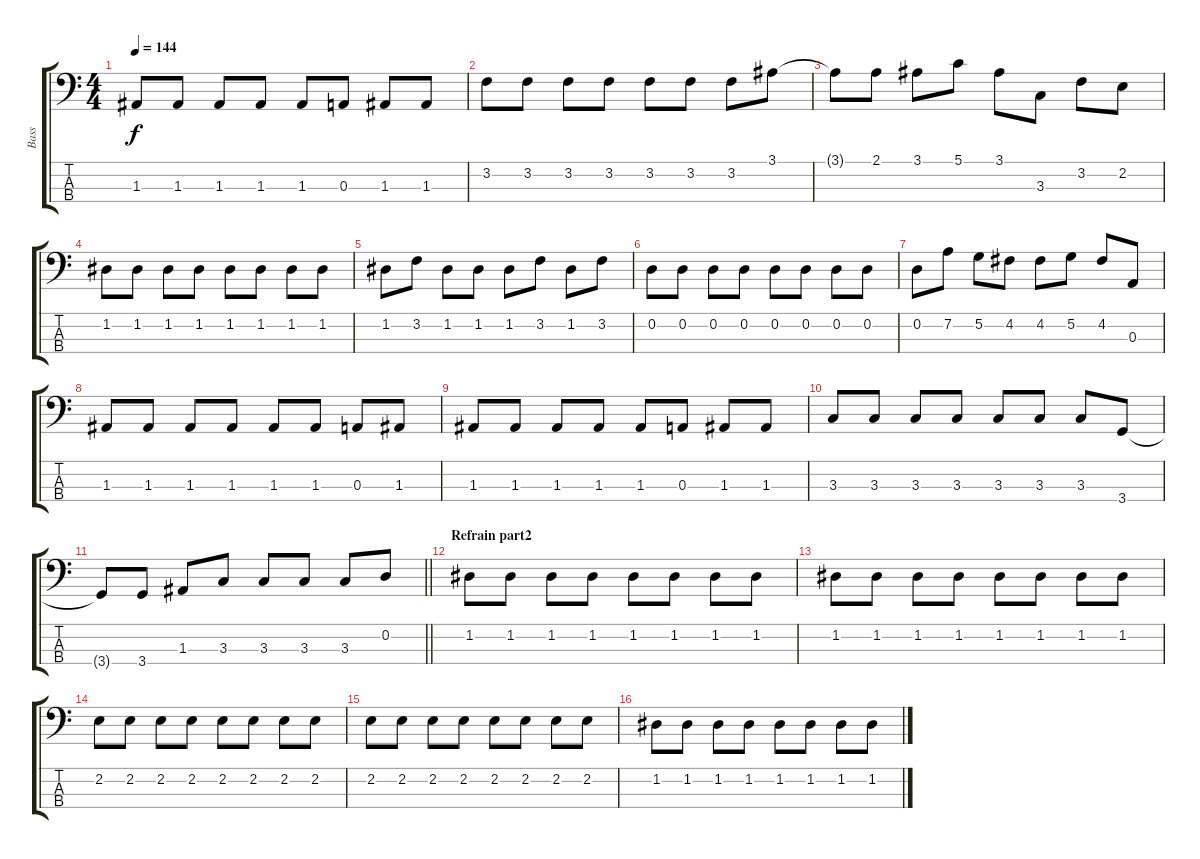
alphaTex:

\track ("Bass" "Bass") {instrument electricbassfinger}
\staff {score tabs}
\tuning (G2 D2 A1 E1) {hide}
\ts (4 4)
\tempo 144
\clef f4
\ks c
1.3.8{dy f} 1.3.8 1.3.8 1.3.8 1.3.8 0.3.8 1.3.8 1.3.8 |
3.2.8 3.2.8 3.2.8 3.2.8 3.2.8 3.2.8 3.2.8 3.1.8 |
3.1{t}.8 2.1.8 3.1.8 5.1.8 3.1.8 3.3.8 3.2.8 2.2.8 |
1.2.8 1.2.8 1.2.8 1.2.8 1.2.8 1.2.8 1.2.8 1.2.8 |
1.2.8 3.2.8 1.2.8 1.2.8 1.2.8 3.2.8 1.2.8 3.2.8 |
0.2.8 0.2.8 0.2.8 0.2.8 0.2.8 0.2.8 0.2.8 0.2.8 |
0.2.8 7.2.8 5.2.8 4.2.8 4.2.8 5.2.8 4.2.8 0.3.8 |
1.3.8 1.3.8 1.3.8 1.3.8 1.3.8 1.3.8 0.3.8 1.3.8 |
1.3.8 1.3.8 1.3.8 1.3.8 1.3.8 0.3.8 1.3.8 1.3.8 |
3.3.8 3.3.8 3.3.8 3.3.8 3.3.8 3.3.8 3.3.8 3.4.8 |
\barLineRight lightlight
3.4{t}.8 3.4.8 1.3.8 3.3.8 3.3.8 3.3.8 3.3.8 0.2.8 |
\section ("" "Refrain part2")
1.2.8 1.2.8 1.2.8 1.2.8 1.2.8 1.2.8 1.2.8 1.2.8 |
1.2.8 1.2.8 1.2.8 1.2.8 1.2.8 1.2.8 1.2.8 1.2.8 |
2.2.8 2.2.8 2.2.8 2.2.8 2.2.8 2.2.8 2.2.8 2.2.8 |
2.2.8 2.2.8 2.2.8 2.2.8 2.2.8 2.2.8 2.2.8 2.2.8 |
1.2.8 1.2.8 1.2.8 1.2.8 1.2.8 1.2.8 1.2.8 1.2.8
